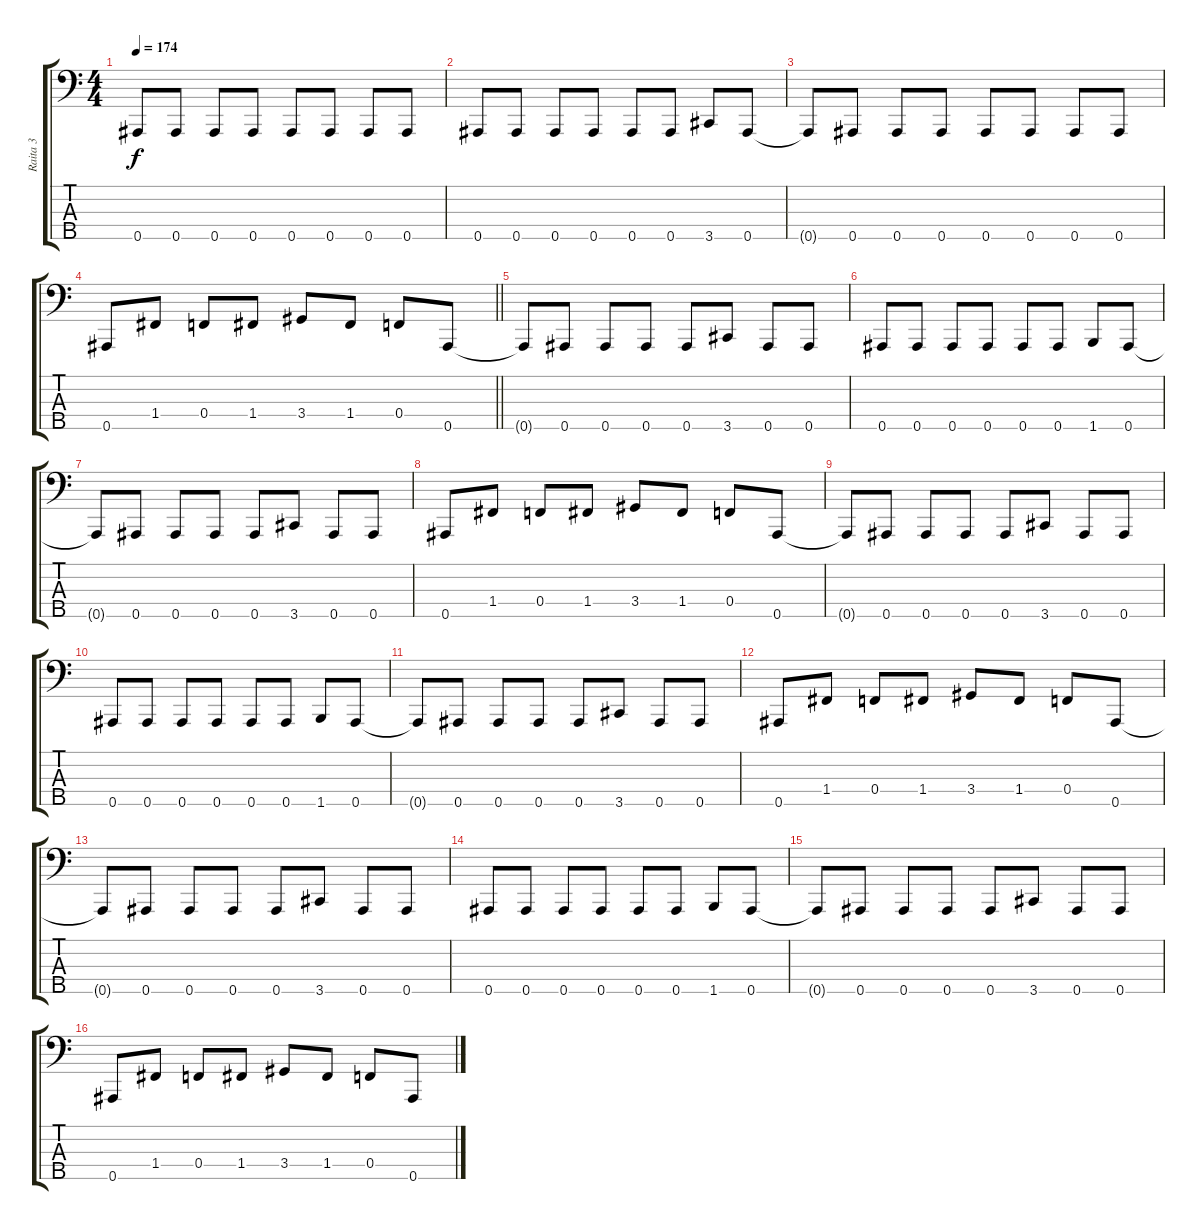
\track ("Raita 3" "Raita 3") {instrument slapbass1}
\staff {score tabs}
\tuning (G2 Eb2 Bb1 F1 Bb0) {hide}
\ts (4 4)
\tempo 174
\clef f4
\ks c
0.5{t}.8{dy f} 0.5.8 0.5.8 0.5.8 0.5.8 0.5.8 0.5.8 0.5.8 |
0.5.8 0.5.8 0.5.8 0.5.8 0.5.8 0.5.8 3.5.8 0.5.8 |
0.5{t}.8 0.5.8 0.5.8 0.5.8 0.5.8 0.5.8 0.5.8 0.5.8 |
\barLineRight lightlight
0.5.8 1.4.8 0.4.8 1.4.8 3.4.8 1.4.8 0.4.8 0.5.8 |
\section ("" "")
0.5{t}.8 0.5.8 0.5.8 0.5.8 0.5.8 3.5.8 0.5.8 0.5.8 |
0.5.8 0.5.8 0.5.8 0.5.8 0.5.8 0.5.8 1.5.8 0.5.8 |
0.5{t}.8 0.5.8 0.5.8 0.5.8 0.5.8 3.5.8 0.5.8 0.5.8 |
0.5.8 1.4.8 0.4.8 1.4.8 3.4.8 1.4.8 0.4.8 0.5.8 |
0.5{t}.8 0.5.8 0.5.8 0.5.8 0.5.8 3.5.8 0.5.8 0.5.8 |
0.5.8 0.5.8 0.5.8 0.5.8 0.5.8 0.5.8 1.5.8 0.5.8 |
0.5{t}.8 0.5.8 0.5.8 0.5.8 0.5.8 3.5.8 0.5.8 0.5.8 |
0.5.8 1.4.8 0.4.8 1.4.8 3.4.8 1.4.8 0.4.8 0.5.8 |
0.5{t}.8 0.5.8 0.5.8 0.5.8 0.5.8 3.5.8 0.5.8 0.5.8 |
0.5.8 0.5.8 0.5.8 0.5.8 0.5.8 0.5.8 1.5.8 0.5.8 |
0.5{t}.8 0.5.8 0.5.8 0.5.8 0.5.8 3.5.8 0.5.8 0.5.8 |
0.5.8 1.4.8 0.4.8 1.4.8 3.4.8 1.4.8 0.4.8 0.5.8
